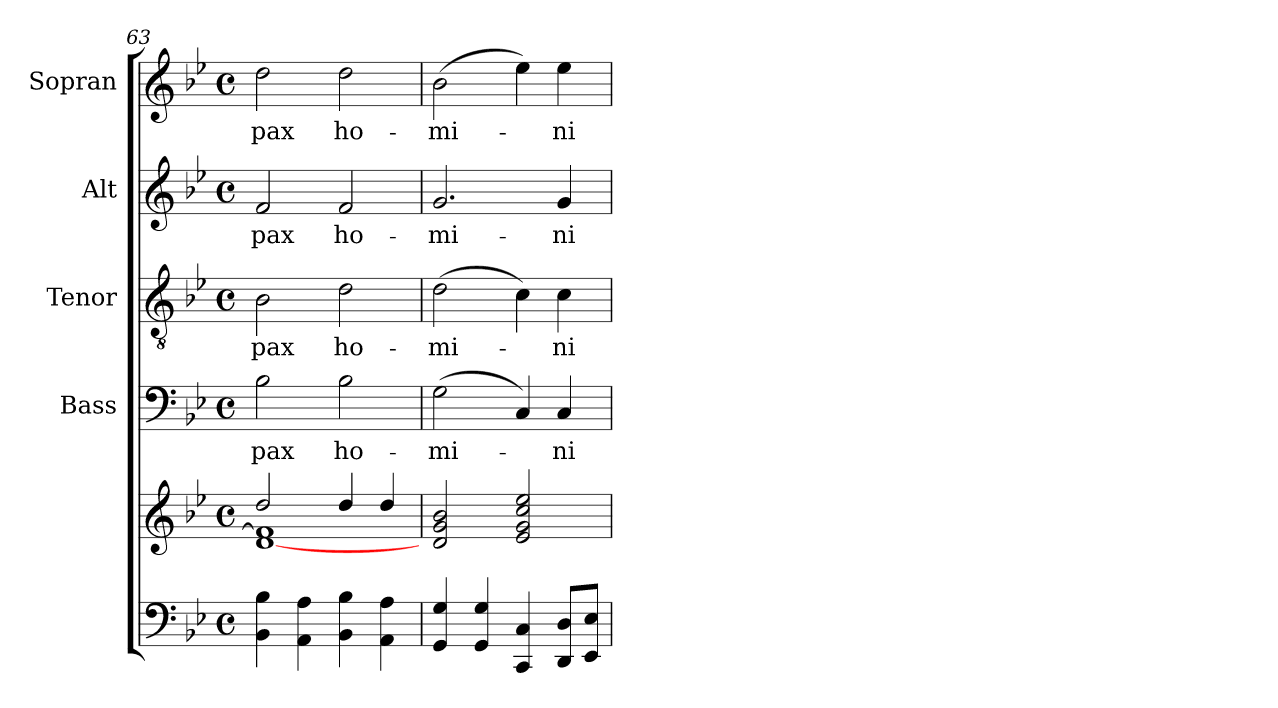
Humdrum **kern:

**kern	**kern	**kern	**text	**kern	**text	**kern	**text	**kern	**text
*part5	*part5	*part4	*part4	*part3	*part3	*part2	*part2	*part1	*part1
*staff6	*staff5	*staff4	*staff4	*staff3	*staff3	*staff2	*staff2	*staff1	*staff1
*	*	*I"Bass	*	*I"Tenor	*	*I"Alt	*	*I"Sopran	*
*	*	*I'B.	*	*I'T.	*	*I'A.	*	*I'S.	*
*clefF4	*clefG2	*clefF4	*	*clefGv2	*	*clefG2	*	*clefG2	*
*k[b-e-]	*k[b-e-]	*k[b-e-]	*	*k[b-e-]	*	*k[b-e-]	*	*k[b-e-]	*
*B-:	*B-:	*B-:	*	*B-:	*	*B-:	*	*B-:	*
*M4/4	*M4/4	*M4/4	*	*M4/4	*	*M4/4	*	*M4/4	*
*met(c)	*met(c)	*met(c)	*	*met(c)	*	*met(c)	*	*met(c)	*
=63	=63	=63	=63	=63	=63	=63	=63	=63	=63
*	*^	*	*	*	*	*	*	*	*
!	!	!	!	!LO:LY:b	!	!LO:LY:b	!	!LO:LY:b	!	!LO:LY:b
4BB-\ 4B-\	2dd/	[<1d 1f]	2B-\	pax	2B-\	pax	2f/	pax	2dd\	pax
4AA\ 4A\	.	.	.	.	.	.	.	.	.	.
!	!	!	!	!LO:LY:b	!	!LO:LY:b	!	!LO:LY:b	!	!LO:LY:b
4BB-\ 4B-\	4dd/	.	2B-\	ho-	2d\	ho-	2f/	ho-	2dd\	ho-
4AA\ 4A\	4dd/	.	.	.	.	.	.	.	.	.
*	*v	*v	*	*	*	*	*	*	*	*
!!LO:LB:g=z
=64	=64	=64	=64	=64	=64	=64	=64	=64	=64
!	!	!	!LO:LY:b	!	!LO:LY:b	!	!LO:LY:b	!	!LO:LY:b
4GG/ 4G/	2d/ 2g/ 2b-/	(>2G\	-mi-	(>2d\	-mi-	2.g/	-mi-	(>2b-\	-mi-
4GG/ 4G/	.	.	.	.	.	.	.	.	.
4CC/ 4C/	2e-/ 2g/ 2cc/ 2ee-/	4C/)	.	4c\)	.	.	.	4ee-\)	.
!	!	!	!LO:LY:b	!	!LO:LY:b	!	!LO:LY:b	!	!LO:LY:b
8DD/ 8D/L	.	4C/	-ni-	4c\	-ni-	4g/	-ni-	4ee-\	-ni-
8EE-/ 8E-/J	.	.	.	.	.	.	.	.	.
=	=	=	=	=	=	=	=	=	=
*-	*-	*-	*-	*-	*-	*-	*-	*-	*-
